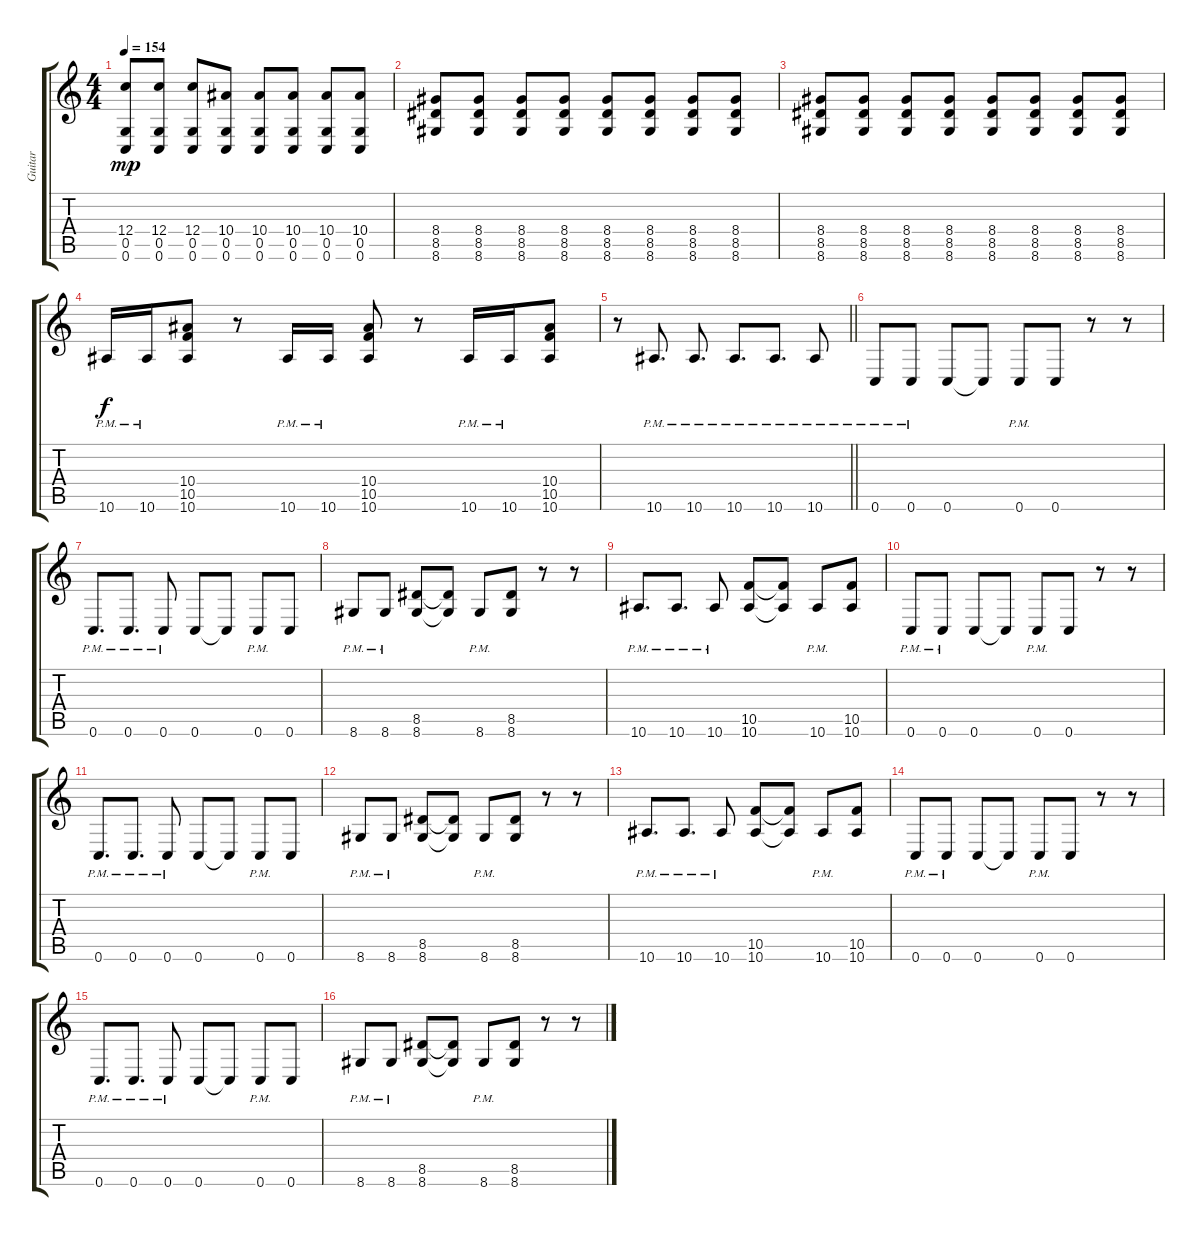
\track ("Guitar" "Guitar") {instrument distortionguitar}
\staff {score tabs}
\tuning (D4 A3 F3 C3 G2 C2) {hide}
\ts (4 4)
\tempo 154
\clef g2
\ks c
(12.4 0.5 0.6).8{dy mp} (12.4 0.5 0.6).8 (12.4 0.5 0.6).8 (10.4 0.5 0.6).8 (10.4 0.5 0.6).8 (10.4 0.5 0.6).8 (10.4 0.5 0.6).8 (10.4 0.5 0.6).8 |
(8.4 8.5 8.6).8 (8.4 8.5 8.6).8 (8.4 8.5 8.6).8 (8.4 8.5 8.6).8 (8.4 8.5 8.6).8 (8.4 8.5 8.6).8 (8.4 8.5 8.6).8 (8.4 8.5 8.6).8 |
(8.4 8.5 8.6).8 (8.4 8.5 8.6).8 (8.4 8.5 8.6).8 (8.4 8.5 8.6).8 (8.4 8.5 8.6).8 (8.4 8.5 8.6).8 (8.4 8.5 8.6).8 (8.4 8.5 8.6).8 |
10.6{pm}.16{dy f} 10.6{pm}.16 (10.4 10.5 10.6).8 r.8 10.6{pm}.16 10.6{pm}.16 (10.4 10.5 10.6).8 r.8 10.6{pm}.16 10.6{pm}.16 (10.4 10.5 10.6).8 |
\barLineRight lightlight
r.8 10.6{pm}.8{d} 10.6{pm}.8{d} 10.6{pm}.8{d} 10.6{pm}.8{d} 10.6{pm}.8 |
\section ("" " ")
0.6{pm}.8 0.6{pm}.8 0.6.8 0.6{t}.8 0.6{pm}.8 0.6.8 r.8 r.8 |
0.6{pm}.8{d} 0.6{pm}.8{d} 0.6{pm}.8 0.6.8 0.6{t}.8 0.6{pm}.8 0.6.8 |
8.6{pm}.8 8.6{pm}.8 (8.5 8.6).8 (8.5{t} 8.6{t}).8 8.6{pm}.8 (8.5 8.6).8 r.8 r.8 |
10.6{pm}.8{d} 10.6{pm}.8{d} 10.6{pm}.8 (10.5 10.6).8 (10.5{t} 10.6{t}).8 10.6{pm}.8 (10.5 10.6).8 |
0.6{pm}.8 0.6{pm}.8 0.6.8 0.6{t}.8 0.6{pm}.8 0.6.8 r.8 r.8 |
0.6{pm}.8{d} 0.6{pm}.8{d} 0.6{pm}.8 0.6.8 0.6{t}.8 0.6{pm}.8 0.6.8 |
8.6{pm}.8 8.6{pm}.8 (8.5 8.6).8 (8.5{t} 8.6{t}).8 8.6{pm}.8 (8.5 8.6).8 r.8 r.8 |
10.6{pm}.8{d} 10.6{pm}.8{d} 10.6{pm}.8 (10.5 10.6).8 (10.5{t} 10.6{t}).8 10.6{pm}.8 (10.5 10.6).8 |
0.6{pm}.8 0.6{pm}.8 0.6.8 0.6{t}.8 0.6{pm}.8 0.6.8 r.8 r.8 |
0.6{pm}.8{d} 0.6{pm}.8{d} 0.6{pm}.8 0.6.8 0.6{t}.8 0.6{pm}.8 0.6.8 |
8.6{pm}.8 8.6{pm}.8 (8.5 8.6).8 (8.5{t} 8.6{t}).8 8.6{pm}.8 (8.5 8.6).8 r.8 r.8
